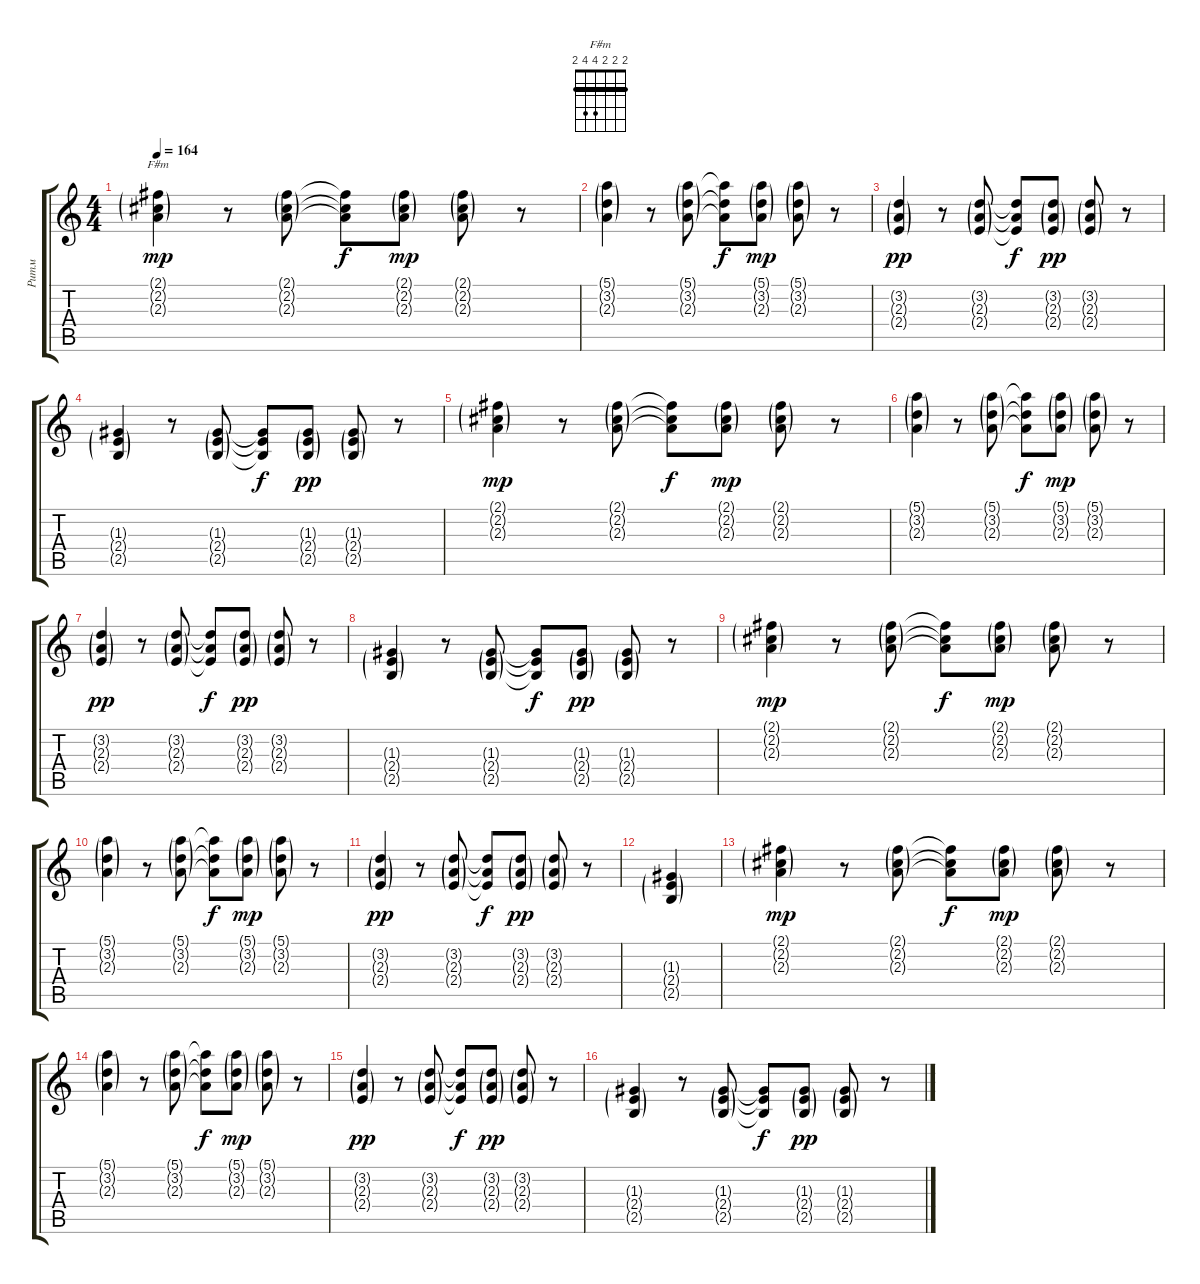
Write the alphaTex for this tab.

\track ("Ритм" "Ритм") {instrument electricguitarclean}
\staff {score tabs}
\tuning (E4 B3 G3 D3 A2 E2) {hide}
\chord ("F#m" 2 2 2 4 4 2) {barre 2}
\ts (4 4)
\tempo 164
\clef g2
\ks c
(2.1{g} 2.2{g} 2.3{g}).4{ch "F#m" dy mp} r.8 (2.1{g} 2.2{g} 2.3{g}).8 (2.1{t} 2.2{t} 2.3{t}).8{dy f} (2.1{g} 2.2{g} 2.3{g}).8{dy mp} (2.1{g} 2.2{g} 2.3{g}).8 r.8 |
(5.1{g} 3.2{g} 2.3{g}).4 r.8 (5.1{g} 3.2{g} 2.3{g}).8 (5.1{t} 3.2{t} 2.3{t}).8{dy f} (5.1{g} 3.2{g} 2.3{g}).8{dy mp} (5.1{g} 3.2{g} 2.3{g}).8 r.8 |
(3.2{g} 2.3{g} 2.4{g}).4{dy pp} r.8 (3.2{g} 2.3{g} 2.4{g}).8 (3.2{t} 2.3{t} 2.4{t}).8{dy f} (3.2{g} 2.3{g} 2.4{g}).8{dy pp} (3.2{g} 2.3{g} 2.4{g}).8 r.8 |
(1.3{g} 2.4{g} 2.5{g}).4 r.8 (1.3{g} 2.4{g} 2.5{g}).8 (1.3{t} 2.4{t} 2.5{t}).8{dy f} (1.3{g} 2.4{g} 2.5{g}).8{dy pp} (1.3{g} 2.4{g} 2.5{g}).8 r.8 |
(2.1{g} 2.2{g} 2.3{g}).4{dy mp} r.8 (2.1{g} 2.2{g} 2.3{g}).8 (2.1{t} 2.2{t} 2.3{t}).8{dy f} (2.1{g} 2.2{g} 2.3{g}).8{dy mp} (2.1{g} 2.2{g} 2.3{g}).8 r.8 |
(5.1{g} 3.2{g} 2.3{g}).4 r.8 (5.1{g} 3.2{g} 2.3{g}).8 (5.1{t} 3.2{t} 2.3{t}).8{dy f} (5.1{g} 3.2{g} 2.3{g}).8{dy mp} (5.1{g} 3.2{g} 2.3{g}).8 r.8 |
(3.2{g} 2.3{g} 2.4{g}).4{dy pp} r.8 (3.2{g} 2.3{g} 2.4{g}).8 (3.2{t} 2.3{t} 2.4{t}).8{dy f} (3.2{g} 2.3{g} 2.4{g}).8{dy pp} (3.2{g} 2.3{g} 2.4{g}).8 r.8 |
(1.3{g} 2.4{g} 2.5{g}).4 r.8 (1.3{g} 2.4{g} 2.5{g}).8 (1.3{t} 2.4{t} 2.5{t}).8{dy f} (1.3{g} 2.4{g} 2.5{g}).8{dy pp} (1.3{g} 2.4{g} 2.5{g}).8 r.8 |
(2.1{g} 2.2{g} 2.3{g}).4{dy mp} r.8 (2.1{g} 2.2{g} 2.3{g}).8 (2.1{t} 2.2{t} 2.3{t}).8{dy f} (2.1{g} 2.2{g} 2.3{g}).8{dy mp} (2.1{g} 2.2{g} 2.3{g}).8 r.8 |
(5.1{g} 3.2{g} 2.3{g}).4 r.8 (5.1{g} 3.2{g} 2.3{g}).8 (5.1{t} 3.2{t} 2.3{t}).8{dy f} (5.1{g} 3.2{g} 2.3{g}).8{dy mp} (5.1{g} 3.2{g} 2.3{g}).8 r.8 |
(3.2{g} 2.3{g} 2.4{g}).4{dy pp} r.8 (3.2{g} 2.3{g} 2.4{g}).8 (3.2{t} 2.3{t} 2.4{t}).8{dy f} (3.2{g} 2.3{g} 2.4{g}).8{dy pp} (3.2{g} 2.3{g} 2.4{g}).8 r.8 |
(1.3{g} 2.4{g} 2.5{g}).4 |
(2.1{g} 2.2{g} 2.3{g}).4{dy mp} r.8 (2.1{g} 2.2{g} 2.3{g}).8 (2.1{t} 2.2{t} 2.3{t}).8{dy f} (2.1{g} 2.2{g} 2.3{g}).8{dy mp} (2.1{g} 2.2{g} 2.3{g}).8 r.8 |
(5.1{g} 3.2{g} 2.3{g}).4 r.8 (5.1{g} 3.2{g} 2.3{g}).8 (5.1{t} 3.2{t} 2.3{t}).8{dy f} (5.1{g} 3.2{g} 2.3{g}).8{dy mp} (5.1{g} 3.2{g} 2.3{g}).8 r.8 |
(3.2{g} 2.3{g} 2.4{g}).4{dy pp} r.8 (3.2{g} 2.3{g} 2.4{g}).8 (3.2{t} 2.3{t} 2.4{t}).8{dy f} (3.2{g} 2.3{g} 2.4{g}).8{dy pp} (3.2{g} 2.3{g} 2.4{g}).8 r.8 |
(1.3{g} 2.4{g} 2.5{g}).4 r.8 (1.3{g} 2.4{g} 2.5{g}).8 (1.3{t} 2.4{t} 2.5{t}).8{dy f} (1.3{g} 2.4{g} 2.5{g}).8{dy pp} (1.3{g} 2.4{g} 2.5{g}).8 r.8
